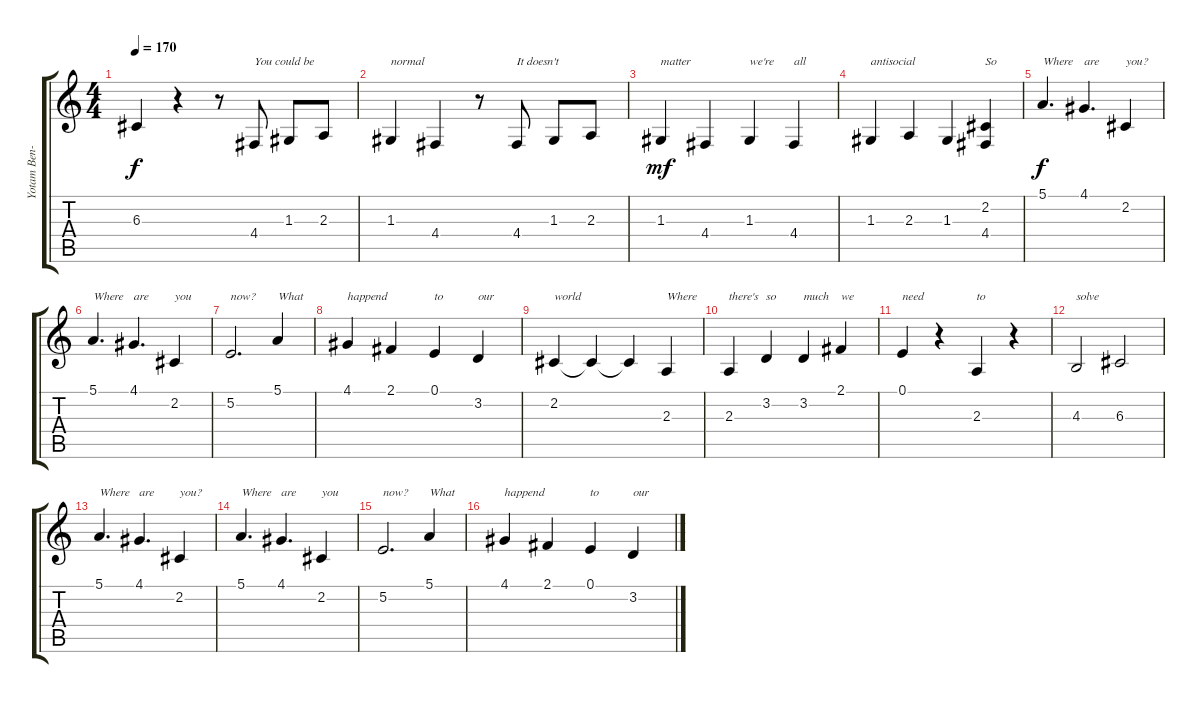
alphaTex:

\track ("Yotam Ben-Horin (Vox)" "Yotam Ben-") {instrument clarinet}
\staff {score tabs}
\tuning (E4 B3 G3 D3 A2 E2) {hide}
\ts (4 4)
\tempo 170
\clef g2
\ks c
6.3.4{dy f} r.4 r.8 4.4.8{txt "You could be"} 1.3.8 2.3.8 |
1.3.4{txt "normal" balance 4} 4.4.4 r.8 4.4.8{txt "It doesn't"} 1.3.8 2.3.8 |
1.3.4{txt "matter" dy mf} 4.4.4 1.3.4{txt "we're"} 4.4.4{txt "all"} |
1.3.4{txt "antisocial"} 2.3.4 1.3.4 (2.2 4.4).4{txt "So"} |
5.1.4{d txt "Where" dy f balance 8} 4.1.4{d txt "are"} 2.2.4{txt "you?"} |
5.1.4{d txt "Where"} 4.1.4{d txt "are"} 2.2.4{txt "you"} |
5.2.2{d txt "now?"} 5.1.4{txt "What"} |
4.1.4{txt "happend"} 2.1.4 0.1.4{txt "to"} 3.2.4{txt "our"} |
2.2.4{txt "world"} 2.2{t}.4 2.2{t}.4 2.3.4{txt "Where"} |
2.3.4{txt "there's"} 3.2.4{txt "so"} 3.2.4{txt "much"} 2.1.4{txt "we"} |
0.1.4{txt "need"} r.4 2.3.4{txt "to"} r.4 |
4.3.2{txt "solve"} 6.3.2 |
5.1.4{d txt "Where"} 4.1.4{d txt "are"} 2.2.4{txt "you?"} |
5.1.4{d txt "Where"} 4.1.4{d txt "are"} 2.2.4{txt "you"} |
5.2.2{d txt "now?"} 5.1.4{txt "What"} |
4.1.4{txt "happend"} 2.1.4 0.1.4{txt "to"} 3.2.4{txt "our"}
